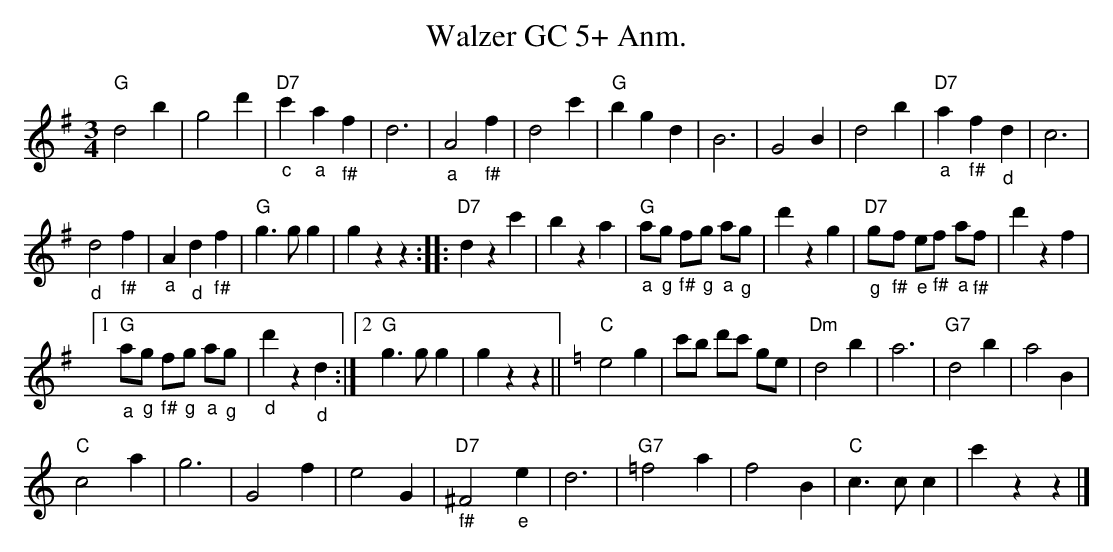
X:1
T:Walzer GC 5+ Anm.
M:3/4
L:1/4
K:Gmaj
"G"d2b | g2d' | "D7""_c"c'"_a"a"_f#"f | d3 | "_a"A2"_f#"f | d2c' | "G"bgd | B3 | G2B | d2b | "D7""_a"a"_f#"f"_d"d | c3 |
"_d"d2"_f#"f | "_a"A"_d"d"_f#"f | "G"g>gg | gzz :: "D7"dzc' | bza | [L:1/8] "G""_a"a"_g"g "_f#"f"_g"g "_a"a"_g"g | d'2z2g2 | "D7""_g"g"_f#"f "_e"e"_f#"f "_a"a"_f#"f | d'2z2f2 |1
"G""_a"a"_g"g "_f#"f"_g"g "_a"a"_g"g | "_d"d'2z2"_d"d2 :|2 "G"g3g g2 | g2 z2z2 || [K:Cmaj] "C"e4g2 | c'b d'c' ge | [L:1/4] "Dm"d2b | a3 | "G7"d2b | a2B |
"C"c2a | g3 | G2f | e2G | "D7""_f#"^F2"_e"e | d3 | "G7"=f2a | f2B | "C"c>c c | c'zz |]
